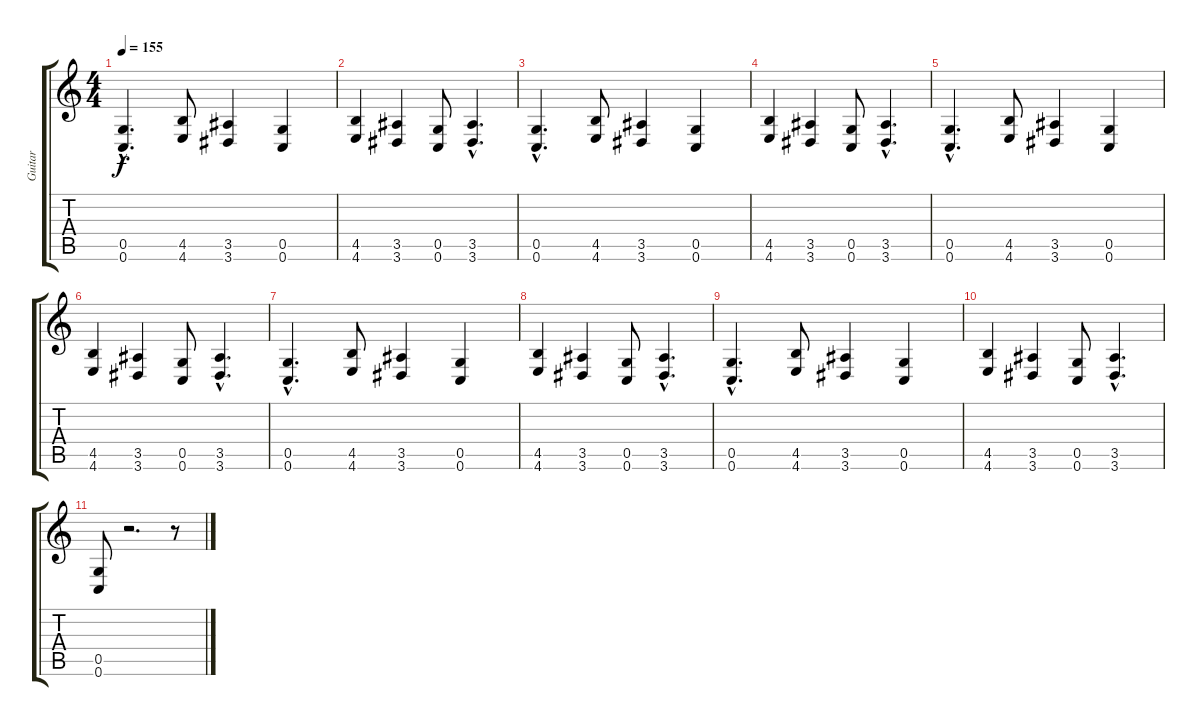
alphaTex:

\track ("Guitar" "Guitar") {instrument distortionguitar}
\staff {score tabs}
\tuning (D4 A3 F3 C3 G2 C2) {hide}
\ts (4 4)
\tempo 155
\clef g2
\ks c
(0.5{hac} 0.6{hac}).4{d dy f} (4.5 4.6).8 (3.5 3.6).4 (0.5 0.6).4 |
(4.5 4.6).4 (3.5 3.6).4 (0.5 0.6).8 (3.5{hac} 3.6{hac}).4{d} |
(0.5{hac} 0.6{hac}).4{d} (4.5 4.6).8 (3.5 3.6).4 (0.5 0.6).4 |
(4.5 4.6).4 (3.5 3.6).4 (0.5 0.6).8 (3.5{hac} 3.6{hac}).4{d} |
(0.5{hac} 0.6{hac}).4{d} (4.5 4.6).8 (3.5 3.6).4 (0.5 0.6).4 |
(4.5 4.6).4 (3.5 3.6).4 (0.5 0.6).8 (3.5{hac} 3.6{hac}).4{d} |
(0.5{hac} 0.6{hac}).4{d} (4.5 4.6).8 (3.5 3.6).4 (0.5 0.6).4 |
(4.5 4.6).4 (3.5 3.6).4 (0.5 0.6).8 (3.5{hac} 3.6{hac}).4{d} |
(0.5{hac} 0.6{hac}).4{d} (4.5 4.6).8 (3.5 3.6).4 (0.5 0.6).4 |
(4.5 4.6).4 (3.5 3.6).4 (0.5 0.6).8 (3.5{hac} 3.6{hac}).4{d} |
(0.5 0.6).8 r.2{d} r.8
